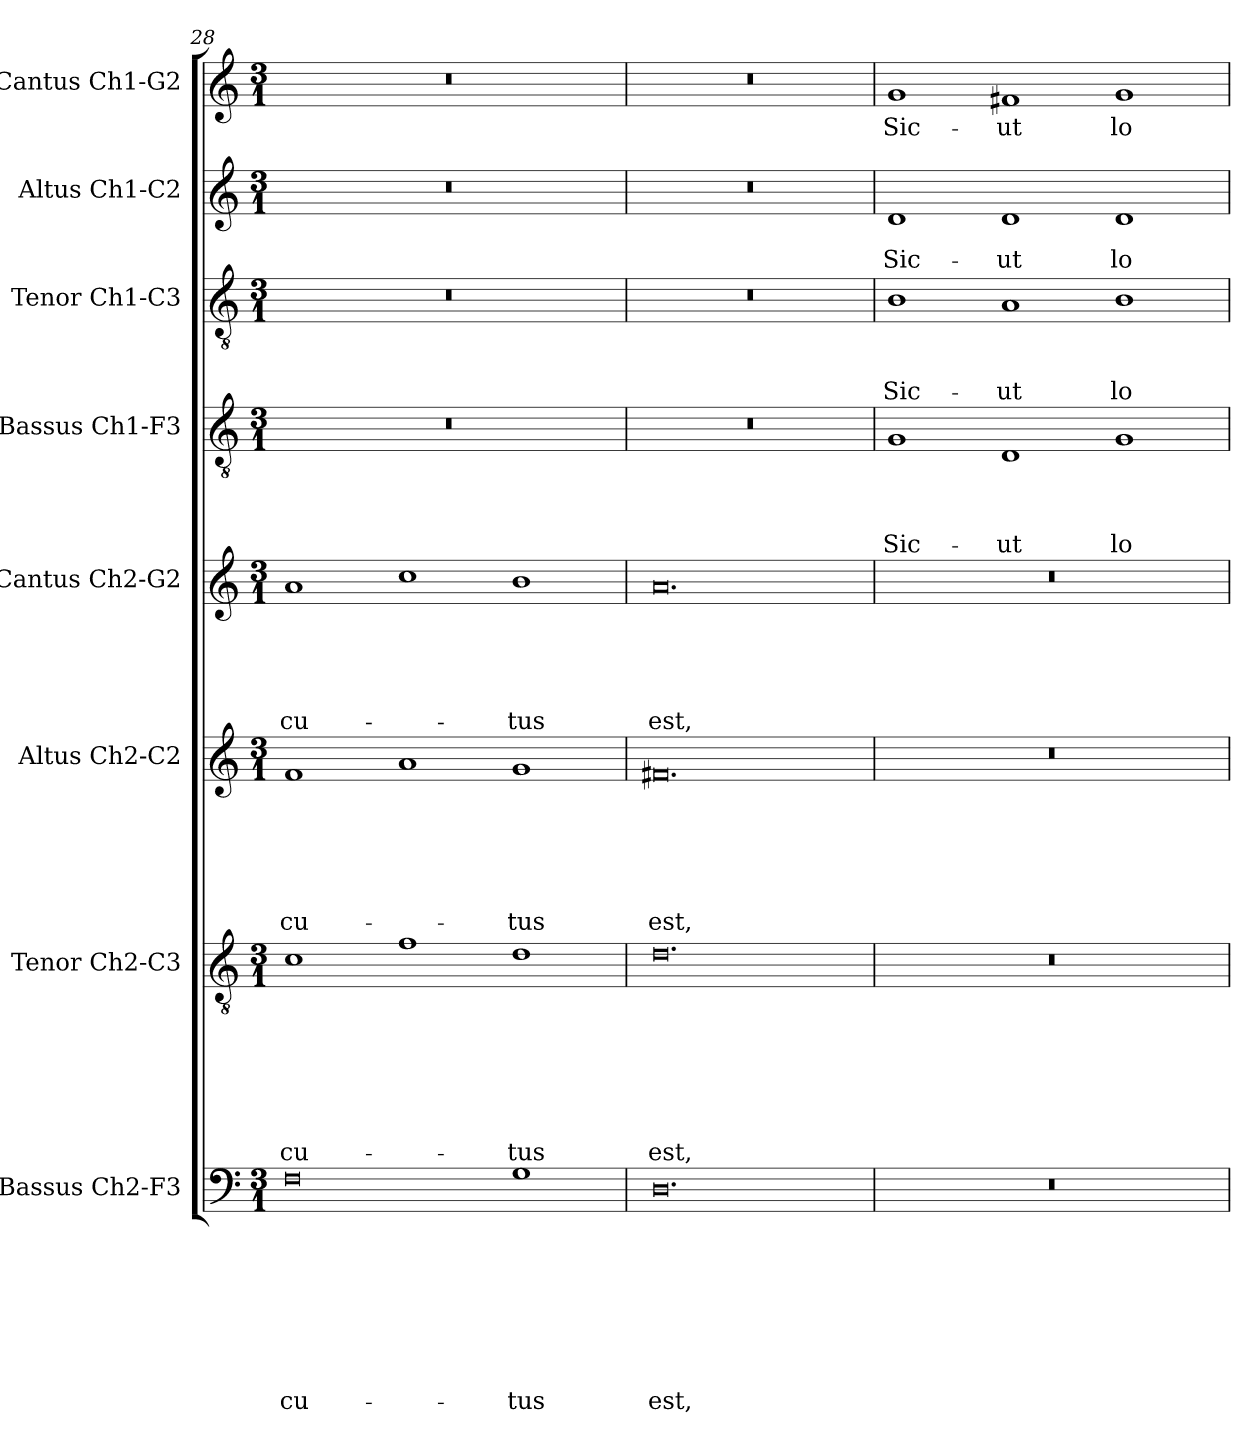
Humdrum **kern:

**kern	**text	**text	**text	**text	**text	**text	**text	**text	**kern	**text	**text	**text	**text	**text	**text	**text	**kern	**text	**text	**text	**text	**text	**text	**kern	**text	**text	**text	**text	**text	**kern	**text	**text	**text	**text	**kern	**text	**text	**text	**kern	**text	**text	**kern	**text
*part8	*part8	*part8	*part8	*part8	*part8	*part8	*part8	*part8	*part7	*part7	*part7	*part7	*part7	*part7	*part7	*part7	*part6	*part6	*part6	*part6	*part6	*part6	*part6	*part5	*part5	*part5	*part5	*part5	*part5	*part4	*part4	*part4	*part4	*part4	*part3	*part3	*part3	*part3	*part2	*part2	*part2	*part1	*part1
*staff8	*staff8	*staff8	*staff8	*staff8	*staff8	*staff8	*staff8	*staff8	*staff7	*staff7	*staff7	*staff7	*staff7	*staff7	*staff7	*staff7	*staff6	*staff6	*staff6	*staff6	*staff6	*staff6	*staff6	*staff5	*staff5	*staff5	*staff5	*staff5	*staff5	*staff4	*staff4	*staff4	*staff4	*staff4	*staff3	*staff3	*staff3	*staff3	*staff2	*staff2	*staff2	*staff1	*staff1
*I"Bassus Ch2-F3	*	*	*	*	*	*	*	*	*I"Tenor Ch2-C3	*	*	*	*	*	*	*	*I"Altus Ch2-C2	*	*	*	*	*	*	*I"Cantus Ch2-G2	*	*	*	*	*	*I"Bassus Ch1-F3	*	*	*	*	*I"Tenor Ch1-C3	*	*	*	*I"Altus Ch1-C2	*	*	*I"Cantus Ch1-G2	*
*I'B2	*	*	*	*	*	*	*	*	*I'T2	*	*	*	*	*	*	*	*I'A2	*	*	*	*	*	*	*I'C2	*	*	*	*	*	*I'B	*	*	*	*	*I'T	*	*	*	*I'A	*	*	*I'C	*
*clefF4	*	*	*	*	*	*	*	*	*clefGv2	*	*	*	*	*	*	*	*clefG2	*	*	*	*	*	*	*clefG2	*	*	*	*	*	*clefGv2	*	*	*	*	*clefGv2	*	*	*	*clefG2	*	*	*clefG2	*
*k[]	*	*	*	*	*	*	*	*	*k[]	*	*	*	*	*	*	*	*k[]	*	*	*	*	*	*	*k[]	*	*	*	*	*	*k[]	*	*	*	*	*k[]	*	*	*	*k[]	*	*	*k[]	*
*C:	*	*	*	*	*	*	*	*	*C:	*	*	*	*	*	*	*	*C:	*	*	*	*	*	*	*C:	*	*	*	*	*	*C:	*	*	*	*	*C:	*	*	*	*C:	*	*	*C:	*
*M3/1	*	*	*	*	*	*	*	*	*M3/1	*	*	*	*	*	*	*	*M3/1	*	*	*	*	*	*	*M3/1	*	*	*	*	*	*M3/1	*	*	*	*	*M3/1	*	*	*	*M3/1	*	*	*M3/1	*
=28	=28	=28	=28	=28	=28	=28	=28	=28	=28	=28	=28	=28	=28	=28	=28	=28	=28	=28	=28	=28	=28	=28	=28	=28	=28	=28	=28	=28	=28	=28	=28	=28	=28	=28	=28	=28	=28	=28	=28	=28	=28	=28	=28
!	!	!	!	!	!	!	!	!LO:LY:b	!	!	!	!	!	!	!	!LO:LY:b	!	!	!	!	!	!	!LO:LY:b	!	!	!	!	!	!LO:LY:b	!	!	!	!	!	!	!	!	!	!	!	!	!	!
0F	.	.	.	.	.	.	.	-cu-	1c	.	.	.	.	.	.	-cu-	1f	.	.	.	.	.	-cu-	1a	.	.	.	.	-cu-	0.r	.	.	.	.	0.r	.	.	.	0.r	.	.	0.r	.
.	.	.	.	.	.	.	.	.	1f	.	.	.	.	.	.	.	1a	.	.	.	.	.	.	1cc	.	.	.	.	.	.	.	.	.	.	.	.	.	.	.	.	.	.	.
!	!	!	!	!	!	!	!	!LO:LY:b	!	!	!	!	!	!	!	!LO:LY:b	!	!	!	!	!	!	!LO:LY:b	!	!	!	!	!	!LO:LY:b	!	!	!	!	!	!	!	!	!	!	!	!	!	!
1G	.	.	.	.	.	.	.	-tus	1d	.	.	.	.	.	.	-tus	1g	.	.	.	.	.	-tus	1b	.	.	.	.	-tus	.	.	.	.	.	.	.	.	.	.	.	.	.	.
=29	=29	=29	=29	=29	=29	=29	=29	=29	=29	=29	=29	=29	=29	=29	=29	=29	=29	=29	=29	=29	=29	=29	=29	=29	=29	=29	=29	=29	=29	=29	=29	=29	=29	=29	=29	=29	=29	=29	=29	=29	=29	=29	=29
!	!	!	!	!	!	!	!	!LO:LY:b	!	!	!	!	!	!	!	!LO:LY:b	!	!	!	!	!	!	!LO:LY:b	!	!	!	!	!	!LO:LY:b	!	!	!	!	!	!	!	!	!	!	!	!	!	!
0.D	.	.	.	.	.	.	.	est,	0.d	.	.	.	.	.	.	est,	0.f#X	.	.	.	.	.	est,	0.a	.	.	.	.	est,	0.r	.	.	.	.	0.r	.	.	.	0.r	.	.	0.r	.
=30	=30	=30	=30	=30	=30	=30	=30	=30	=30	=30	=30	=30	=30	=30	=30	=30	=30	=30	=30	=30	=30	=30	=30	=30	=30	=30	=30	=30	=30	=30	=30	=30	=30	=30	=30	=30	=30	=30	=30	=30	=30	=30	=30
!	!	!	!	!	!	!	!	!	!	!	!	!	!	!	!	!	!	!	!	!	!	!	!	!	!	!	!	!	!	!	!	!	!	!LO:LY:b	!	!	!	!LO:LY:b	!	!	!LO:LY:b	!	!LO:LY:b
0.r	.	.	.	.	.	.	.	.	0.r	.	.	.	.	.	.	.	0.r	.	.	.	.	.	.	0.r	.	.	.	.	.	1G	.	.	.	Sic-	1B	.	.	Sic-	1d	.	Sic-	1g	Sic-
!	!	!	!	!	!	!	!	!	!	!	!	!	!	!	!	!	!	!	!	!	!	!	!	!	!	!	!	!	!	!	!	!	!	!LO:LY:b	!	!	!	!LO:LY:b	!	!	!LO:LY:b	!	!LO:LY:b
.	.	.	.	.	.	.	.	.	.	.	.	.	.	.	.	.	.	.	.	.	.	.	.	.	.	.	.	.	.	1D	.	.	.	-ut	1A	.	.	-ut	1d	.	-ut	1f#X	-ut
!	!	!	!	!	!	!	!	!	!	!	!	!	!	!	!	!	!	!	!	!	!	!	!	!	!	!	!	!	!	!	!	!	!	!LO:LY:b	!	!	!	!LO:LY:b	!	!	!LO:LY:b	!	!LO:LY:b
.	.	.	.	.	.	.	.	.	.	.	.	.	.	.	.	.	.	.	.	.	.	.	.	.	.	.	.	.	.	1G	.	.	.	lo-	1B	.	.	lo-	1d	.	lo-	1g	lo-
=	=	=	=	=	=	=	=	=	=	=	=	=	=	=	=	=	=	=	=	=	=	=	=	=	=	=	=	=	=	=	=	=	=	=	=	=	=	=	=	=	=	=	=
*-	*-	*-	*-	*-	*-	*-	*-	*-	*-	*-	*-	*-	*-	*-	*-	*-	*-	*-	*-	*-	*-	*-	*-	*-	*-	*-	*-	*-	*-	*-	*-	*-	*-	*-	*-	*-	*-	*-	*-	*-	*-	*-	*-
